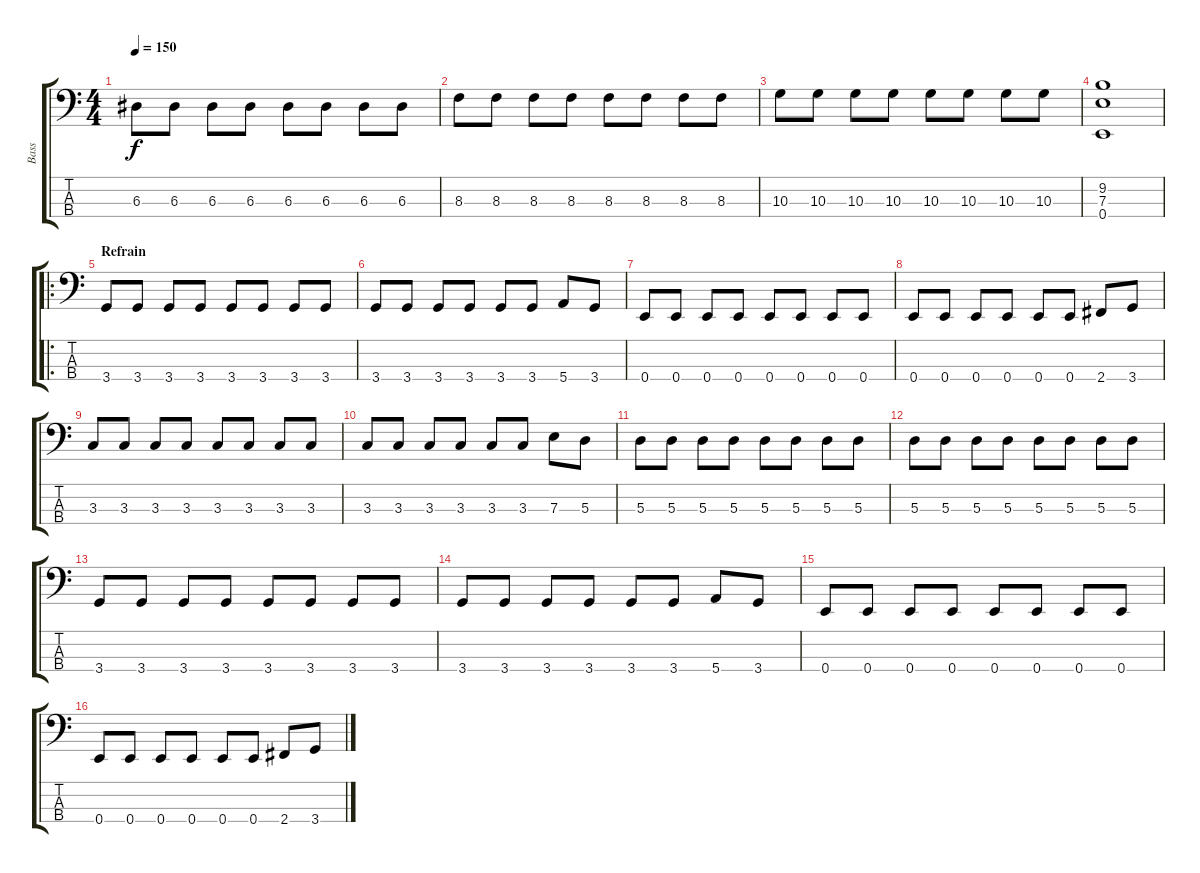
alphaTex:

\track ("Bass" "Bass") {instrument electricbassfinger}
\staff {score tabs}
\tuning (G2 D2 A1 E1) {hide}
\ts (4 4)
\tempo 150
\clef f4
\ks c
6.3.8{dy f} 6.3.8 6.3.8 6.3.8 6.3.8 6.3.8 6.3.8 6.3.8 |
8.3.8 8.3.8 8.3.8 8.3.8 8.3.8 8.3.8 8.3.8 8.3.8 |
10.3.8 10.3.8 10.3.8 10.3.8 10.3.8 10.3.8 10.3.8 10.3.8 |
(9.2 7.3 0.4).1 |
\ro
\section ("" "Refrain ")
3.4.8 3.4.8 3.4.8 3.4.8 3.4.8 3.4.8 3.4.8 3.4.8 |
3.4.8 3.4.8 3.4.8 3.4.8 3.4.8 3.4.8 5.4.8 3.4.8 |
0.4.8 0.4.8 0.4.8 0.4.8 0.4.8 0.4.8 0.4.8 0.4.8 |
0.4.8 0.4.8 0.4.8 0.4.8 0.4.8 0.4.8 2.4.8 3.4.8 |
3.3.8 3.3.8 3.3.8 3.3.8 3.3.8 3.3.8 3.3.8 3.3.8 |
3.3.8 3.3.8 3.3.8 3.3.8 3.3.8 3.3.8 7.3.8 5.3.8 |
5.3.8 5.3.8 5.3.8 5.3.8 5.3.8 5.3.8 5.3.8 5.3.8 |
5.3.8 5.3.8 5.3.8 5.3.8 5.3.8 5.3.8 5.3.8 5.3.8 |
3.4.8 3.4.8 3.4.8 3.4.8 3.4.8 3.4.8 3.4.8 3.4.8 |
3.4.8 3.4.8 3.4.8 3.4.8 3.4.8 3.4.8 5.4.8 3.4.8 |
0.4.8 0.4.8 0.4.8 0.4.8 0.4.8 0.4.8 0.4.8 0.4.8 |
0.4.8 0.4.8 0.4.8 0.4.8 0.4.8 0.4.8 2.4.8 3.4.8
